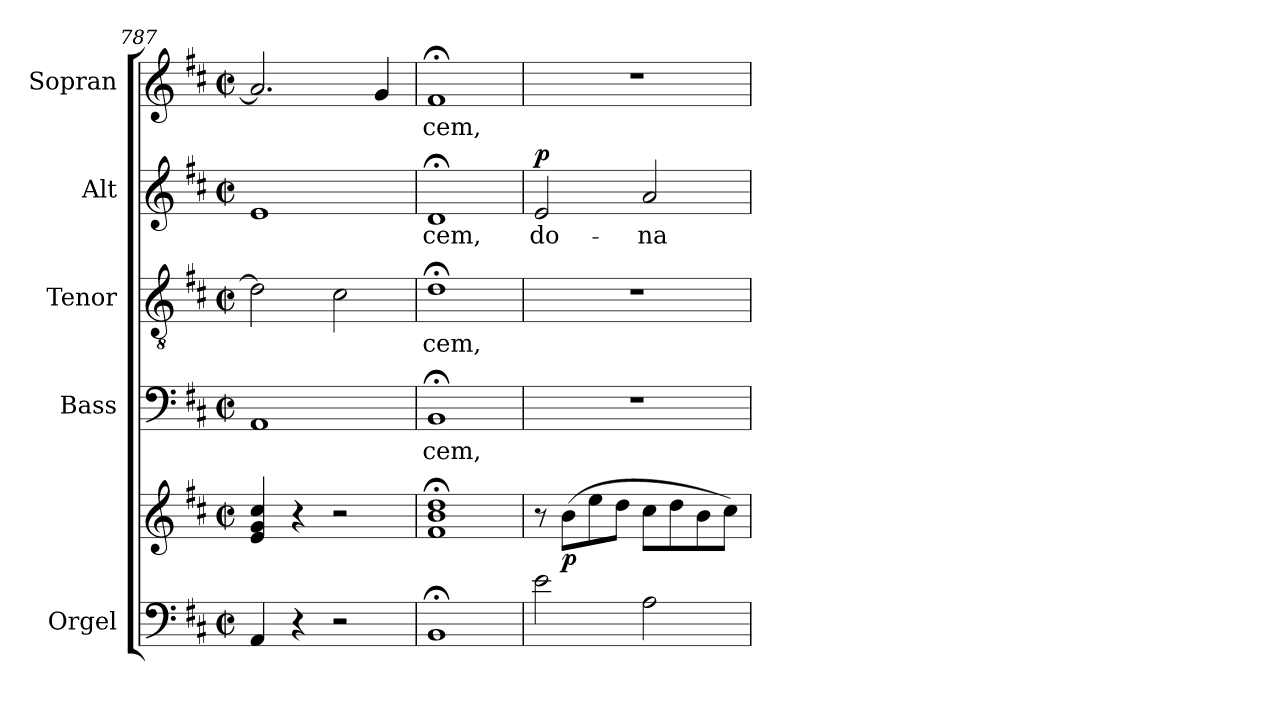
**kern	**kern	**dynam	**kern	**text	**kern	**text	**kern	**text	**dynam	**kern	**text
*part5	*part5	*part5	*part4	*part4	*part3	*part3	*part2	*part2	*part2	*part1	*part1
*staff6	*staff5	*staff5/6	*staff4	*staff4	*staff3	*staff3	*staff2	*staff2	*staff2	*staff1	*staff1
*I"Orgel	*	*	*I"Bass	*	*I"Tenor	*	*I"Alt	*	*	*I"Sopran	*
*I'Org.	*	*	*I'B.	*	*I'T.	*	*I'A.	*	*	*I'S.	*
*clefF4	*clefG2	*	*clefF4	*	*clefGv2	*	*clefG2	*	*	*clefG2	*
*k[f#c#]	*k[f#c#]	*	*k[f#c#]	*	*k[f#c#]	*	*k[f#c#]	*	*	*k[f#c#]	*
*D:	*D:	*	*D:	*	*D:	*	*D:	*	*	*D:	*
*M2/2	*M2/2	*	*M2/2	*	*M2/2	*	*M2/2	*	*	*M2/2	*
*met(c|)	*met(c|)	*	*met(c|)	*	*met(c|)	*	*met(c|)	*	*	*met(c|)	*
=787	=787	=787	=787	=787	=787	=787	=787	=787	=787	=787	=787
4AA/	4e/ 4g/ 4cc#/	.	1AA	.	2d\]	.	1e	.	.	2.a/]	.
4r	4r	.	.	.	.	.	.	.	.	.	.
2r	2r	.	.	.	2c#\	.	.	.	.	.	.
.	.	.	.	.	.	.	.	.	.	4g/	.
=788	=788	=788	=788	=788	=788	=788	=788	=788	=788	=788	=788
!	!	!	!	!LO:LY:b	!	!LO:LY:b	!	!LO:LY:b	!	!	!LO:LY:b
1BB;<	1f#;< 1b;< 1dd;<	.	1BB;<	-cem,	1d;<	-cem,	1d;<	-cem,	.	1f#;<	-cem,
=789	=789	=789	=789	=789	=789	=789	=789	=789	=789	=789	=789
!	!	!	!	!	!	!	!	!LO:LY:b	!LO:DY:a	!	!
2e\	8r	.	1r	.	1r	.	2e/	do-	p	1r	.
!	!	!LO:DY:b	!	!	!	!	!	!	!	!	!
.	(>8b\L	p	.	.	.	.	.	.	.	.	.
.	8ee\	.	.	.	.	.	.	.	.	.	.
.	8dd\J	.	.	.	.	.	.	.	.	.	.
!	!	!	!	!	!	!	!	!LO:LY:b	!	!	!
2A\	8cc#\L	.	.	.	.	.	2a/	-na	.	.	.
.	8dd\	.	.	.	.	.	.	.	.	.	.
.	8b\	.	.	.	.	.	.	.	.	.	.
.	8cc#\J)	.	.	.	.	.	.	.	.	.	.
=	=	=	=	=	=	=	=	=	=	=	=
*-	*-	*-	*-	*-	*-	*-	*-	*-	*-	*-	*-
